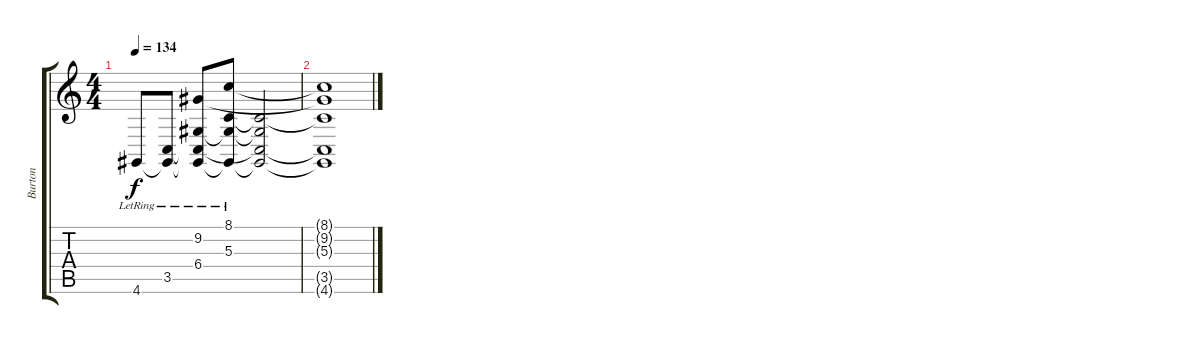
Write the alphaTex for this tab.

\track ("Burton" "Burton") {instrument electricgrandpiano}
\staff {score tabs}
\tuning (E4 B3 G3 D3 A2 E2) {hide}
\ts (4 4)
\tempo 134
\clef g2
\ks c
4.6{lr}.8{dy f} (3.5{lr} 4.6{t}).8 (9.2 6.4{lr} 3.5{t} 4.6{t}).8 (8.1 5.3{lr} 6.4{t} 4.6{t}).8 (5.3{t} 6.4{t} 3.5{t} 4.6{t}).2 |
(8.1{t} 9.2{t} 5.3{t} 3.5{t} 4.6{t}).1
